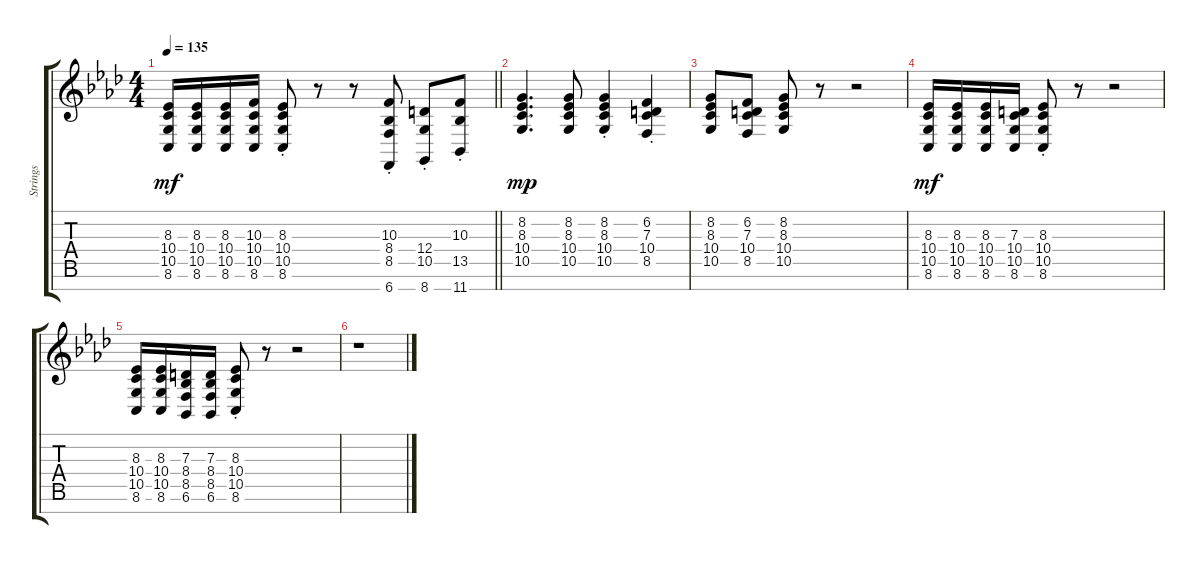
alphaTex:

\track ("Strings" "Strings") {instrument stringensemble1}
\staff {score tabs}
\tuning (E4 B3 G3 D3 A2 E2 B1) {hide}
\ts (4 4)
\tempo 135
\clef g2
\barLineRight lightlight
\ks fminor
(8.3 10.4 10.5 8.6).16{dy mf} (8.3 10.4 10.5 8.6).16 (8.3 10.4 10.5 8.6).16 (10.3 10.4 10.5 8.6).16 (8.3{st} 10.4{st} 10.5{st} 8.6{st}).8 r.8 r.8 (10.3{st} 8.4{st} 8.5{st} 6.7{st}).8 (12.4{st} 10.5{st} 8.7{st}).8 (10.3{st} 13.5{st} 11.7{st}).8 |
(8.2 8.3 10.4 10.5).4{d dy mp} (8.2 8.3 10.4 10.5).8 (8.2{st} 8.3{st} 10.4{st} 10.5{st}).4 (6.2{st} 7.3{st} 10.4{st} 8.5{st}).4 |
(8.2 8.3 10.4 10.5).8 (6.2 7.3 10.4 8.5).8 (8.2 8.3 10.4 10.5).8 r.8 r.2 |
(8.3 10.4 10.5 8.6).16{dy mf} (8.3 10.4 10.5 8.6).16 (8.3 10.4 10.5 8.6).16 (7.3 10.4 10.5 8.6).16 (8.3{st} 10.4{st} 10.5{st} 8.6{st}).8 r.8 r.2 |
(8.3 10.4 10.5 8.6).16 (8.3 10.4 10.5 8.6).16 (7.3 8.4 8.5 6.6).16 (7.3 8.4 8.5 6.6).16 (8.3{st} 10.4{st} 10.5{st} 8.6{st}).8 r.8 r.2 |
r.1
